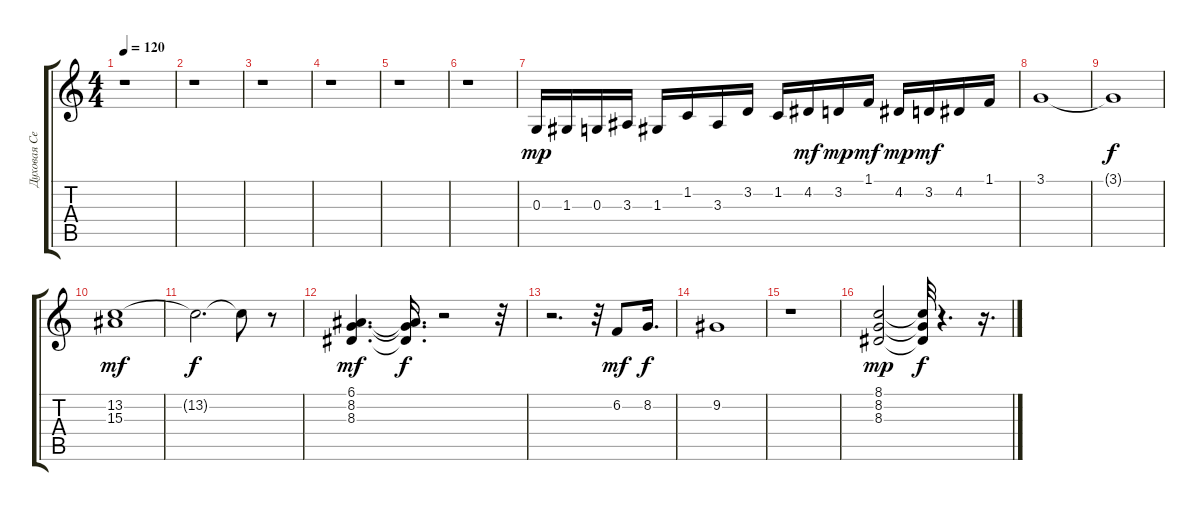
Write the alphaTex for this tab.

\track ("Духовая Секция" "Духовая Се") {instrument brasssection}
\staff {score tabs}
\tuning (E4 B3 G3 D3 A2 E2) {hide}
\ts (4 4)
\tempo 120
\clef g2
\ks c
r.1{dy mp} |
r.1 |
r.1 |
r.1 |
r.1 |
r.1 |
0.3.16 1.3.16 0.3.16 3.3.16 1.3.16 1.2.16 3.3.16 3.2.16 1.2.16 4.2.16{dy mf} 3.2.16{dy mp} 1.1.16{dy mf} 4.2.16{dy mp} 3.2.16{dy mf} 4.2.16 1.1.16 |
3.1.1 |
3.1{t}.1{dy f} |
(13.2 15.3).1{dy mf} |
13.2{t}.2{d dy f} 13.2{t}.8 r.8 |
(6.1 8.2 8.3).4{d dy mf} (6.1{t} 8.2{t} 8.3{t}).16{d dy f} r.2 r.32 |
r.2{d} r.32 6.2.8{dy mf} 8.2.16{d dy f} |
9.2.1 |
r.1 |
(8.1 8.2 8.3).2{dy mp} (8.1{t} 8.2{t} 8.3{t}).32{dy f} r.4{d} r.16{d}
